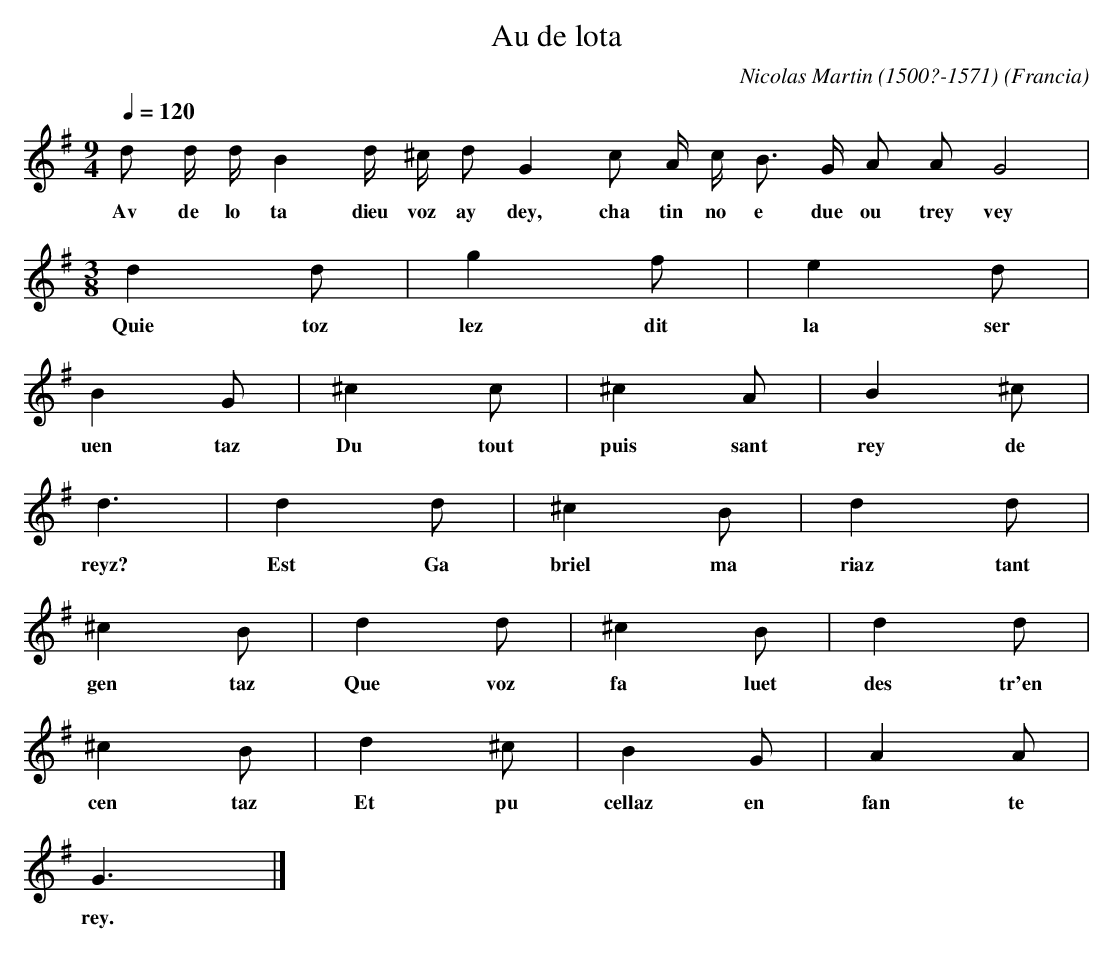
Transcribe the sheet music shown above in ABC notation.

X:1
T:Au de lota
C:Nicolas Martin (1500?-1571)
O:Francia
Q:1/4=120
V:1
M:9/4
L:1/8
K:G
d d/ d/ B2 d/ ^c/ d G2 c A/ c/ B3/2 G/ A A G4 |
w:Av de lo ta dieu voz ay dey, cha tin no e due ou trey vey
M:3/8
L:1/16
d4 d2 |g4 f2 |e4 d2 |
w:Quie toz lez dit la ser
B4 G2 |^c4 c2 |^c4 A2 |B4 ^c2 |
w:uen taz Du tout puis sant rey de
d6 |d4 d2 |^c4 B2 |d4 d2 |
w:reyz? Est Ga briel ma riaz tant
^c4 B2 |d4 d2 |^c4 B2 |d4 d2 |
w:gen taz Que voz fa luet des tr'en
^c4 B2 |d4 ^c2 |B4 G2 |A4 A2 |
w:cen taz Et pu cellaz en fan te
G6 |]
w:rey.
     %End of file
